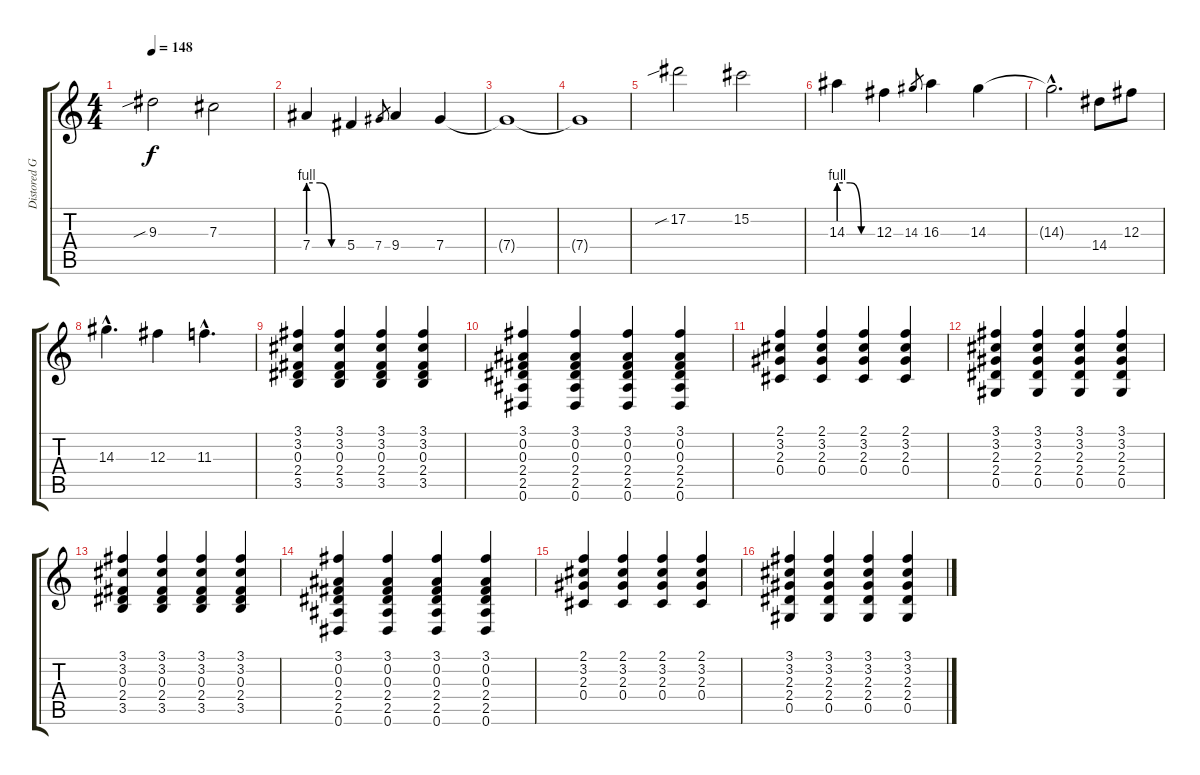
\track ("Distored Guitar 1" "Distored G") {instrument distortionguitar}
\staff {score tabs}
\tuning (Eb4 Bb3 Gb3 Db3 Ab2 Eb2) {hide}
\ts (4 4)
\tempo 148
\clef g2
\ks c
9.3{sib}.2{dy f} 7.3.2 |
7.4{be (custom 0 4 20 4 40 0 60 0)}.4 5.4.4 7.4.8{gr} 9.4.4 7.4.4 |
7.4{t}.1 |
7.4{t}.1 |
17.2{sib}.2 15.2.2 |
14.3{be (custom 0 4 20 4 40 0 60 0)}.4 12.3.4 14.3.8{gr} 16.3.4 14.3.4 |
14.3{hac t}.2{d} 14.4.8 12.3.8 |
14.3{hac}.4{d} 12.3.4 11.3{hac}.4{d} |
(3.1 3.2 0.3 2.4 3.5).4 (3.1 3.2 0.3 2.4 3.5).4 (3.1 3.2 0.3 2.4 3.5).4 (3.1 3.2 0.3 2.4 3.5).4 |
(3.1 0.2 0.3 2.4 2.5 0.6).4 (3.1 0.2 0.3 2.4 2.5 0.6).4 (3.1 0.2 0.3 2.4 2.5 0.6).4 (3.1 0.2 0.3 2.4 2.5 0.6).4 |
(2.1 3.2 2.3 0.4).4 (2.1 3.2 2.3 0.4).4 (2.1 3.2 2.3 0.4).4 (2.1 3.2 2.3 0.4).4 |
(3.1 3.2 2.3 2.4 0.5).4 (3.1 3.2 2.3 2.4 0.5).4 (3.1 3.2 2.3 2.4 0.5).4 (3.1 3.2 2.3 2.4 0.5).4 |
(3.1 3.2 0.3 2.4 3.5).4 (3.1 3.2 0.3 2.4 3.5).4 (3.1 3.2 0.3 2.4 3.5).4 (3.1 3.2 0.3 2.4 3.5).4 |
(3.1 0.2 0.3 2.4 2.5 0.6).4 (3.1 0.2 0.3 2.4 2.5 0.6).4 (3.1 0.2 0.3 2.4 2.5 0.6).4 (3.1 0.2 0.3 2.4 2.5 0.6).4 |
(2.1 3.2 2.3 0.4).4 (2.1 3.2 2.3 0.4).4 (2.1 3.2 2.3 0.4).4 (2.1 3.2 2.3 0.4).4 |
(3.1 3.2 2.3 2.4 0.5).4 (3.1 3.2 2.3 2.4 0.5).4 (3.1 3.2 2.3 2.4 0.5).4 (3.1 3.2 2.3 2.4 0.5).4
